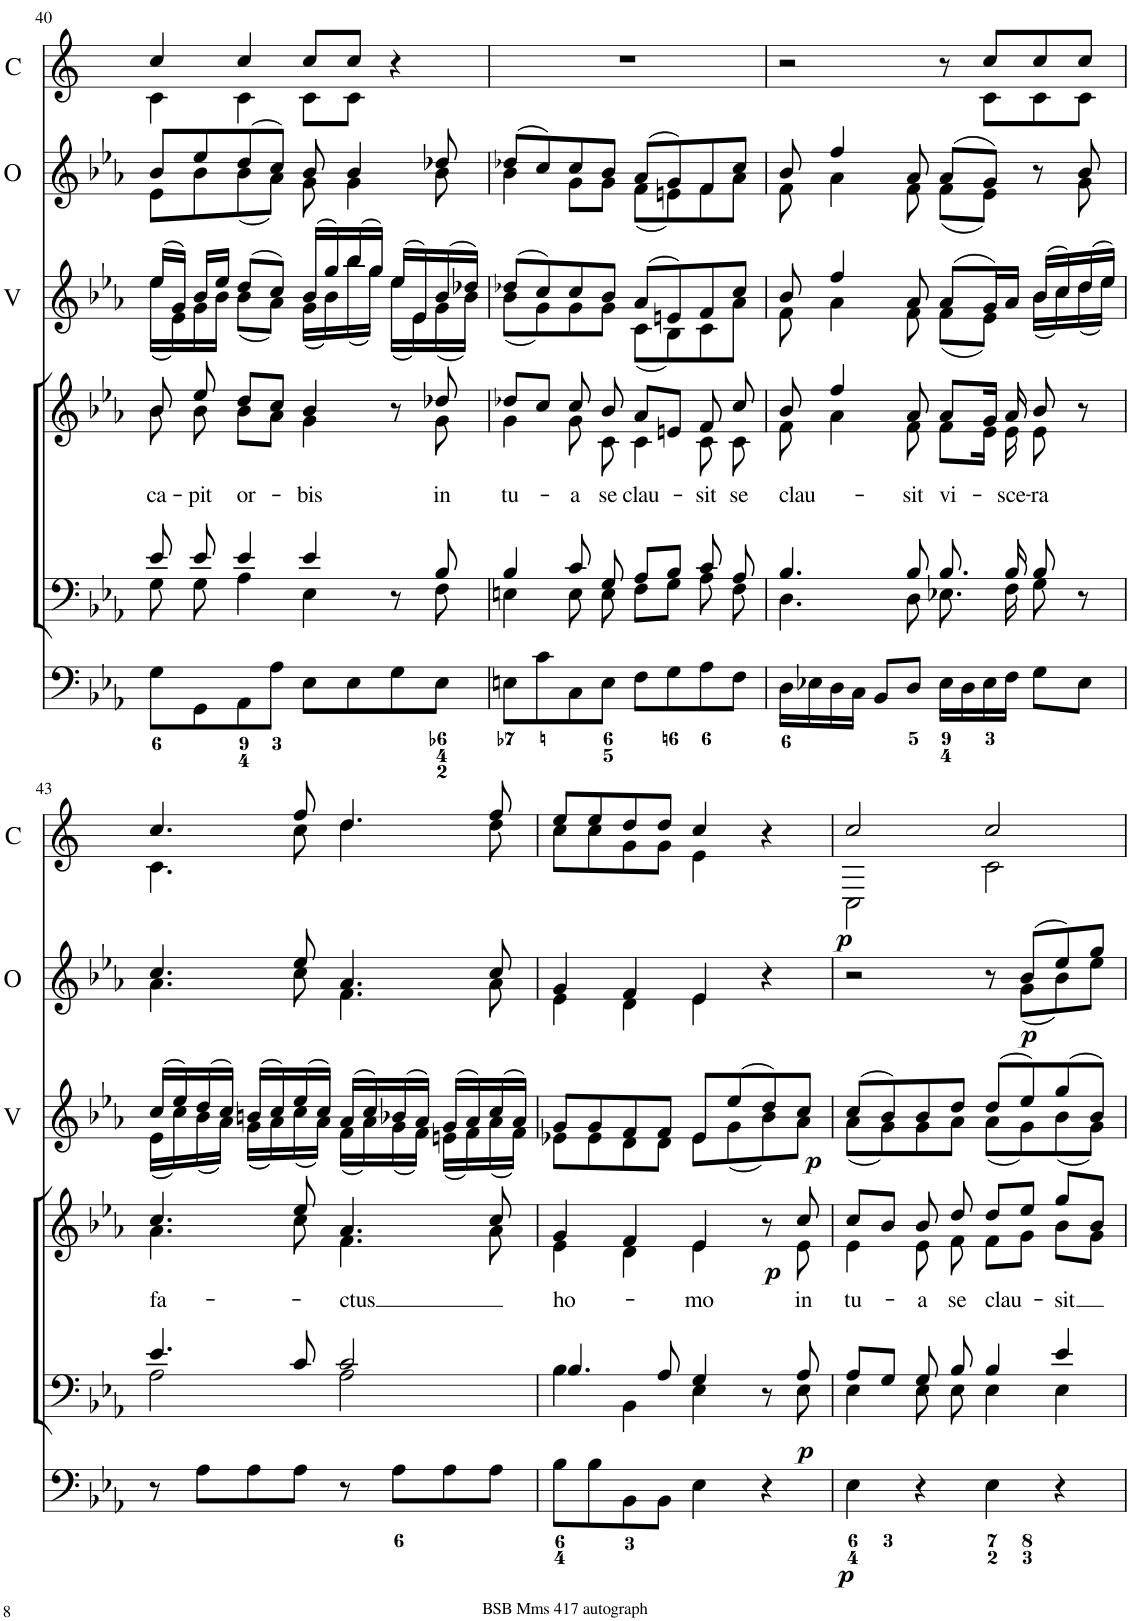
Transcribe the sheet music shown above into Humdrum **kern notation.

**kern	**dynam	**kern	**dynam	**kern	**text	**dynam	**kern	**dynam	**kern	**dynam	**kern	**dynam	**kern	**dynam	**kern	**dynam
*part8	*part8	*part7	*part7	*part6	*part6	*part6	*part5	*part5	*part4	*part4	*part3	*part3	*part2	*part2	*part1	*part1
*staff8	*staff8	*staff7	*staff7	*staff6	*staff6	*staff6	*staff5	*staff5	*staff4	*staff4	*staff3	*staff3	*staff2	*staff2	*staff1	*staff1
*I"Organ	*	*I"Voice	*	*I"Voice	*	*	*I"Violin	*	*I"Violin	*	*I"2 Violini	*	*I"2 Oboi	*	*I"2 Corni in Eb	*
*	*	*	*	*	*	*	*I'Vln.	*	*I'Vln.	*	*I'V	*	*I'O	*	*I'C	*
!!LO:PB:g=z
*clefF4	*	*clefF4	*	*clefG2	*	*	*clefG2	*	*clefG2	*	*clefG2	*	*clefG2	*	*clefG2	*
*	*	*	*	*	*	*	*	*	*	*	*	*	*	*	*Trd5c9	*
*k[b-e-a-]	*	*k[b-e-a-]	*	*k[b-e-a-]	*	*	*k[b-e-a-]	*	*k[b-e-a-]	*	*k[b-e-a-]	*	*k[b-e-a-]	*	*k[]	*
*M4/4	*	*M4/4	*	*M4/4	*	*	*M4/4	*	*M4/4	*	*M4/4	*	*M4/4	*	*M4/4	*
*met(c)	*	*met(c)	*	*met(c)	*	*	*met(c)	*	*met(c)	*	*met(c)	*	*met(c)	*	*met(c)	*
=40	=40	=40	=40	=40	=40	=40	=40	=40	=40	=40	=40	=40	=40	=40	=40	=40
*	*	*^	*	*^	*	*	*	*	*	*	*	*	*	*	*	*
!	!	!	!	!	!	!	!	!	!	!	!LO:TX:a:t=div	!	!	!	!	!	!	!
!	!	!	!	!	!	!	!	!	!LO:TX:a:t=div	!	!	!	!	!	!	!	!	!
!	!	!	!	!	!	!	!LO:LY:b	!	!	!	!	!	!	!	!	!	!	!
*	*	*	*	*	*	*	*	*	*	*	*	*	*^	*	*^	*	*^	*
8G\L	.	8e-/	8G\	.	8b-/	8b-\	ca-	.	(16ee-\LL	.	(16ee-\LL	.	(16ee-/LL	(16ee-\LL	.	8b-/L	8e-\L	.	4cc/	4c\	.
.	.	.	.	.	.	.	.	.	16e-\J)	.	16g\J)	.	16g/JJ)	16e-\)	.	.	.	.	.	.	.
!	!	!	!	!	!	!	!LO:LY:b	!	!	!	!	!	!	!	!	!	!	!	!	!	!
8GG\	.	8e-/	8G\	.	8ee-/	8b-\	-pit	.	16g\L	.	16b-\L	.	16b-/LL	16g\	.	8ee-/	8b-\	.	.	.	.
.	.	.	.	.	.	.	.	.	16b-\JJ	.	16ee-\JJ	.	16ee-/JJ	16b-\JJ	.	.	.	.	.	.	.
!	!	!	!	!	!	!	!LO:LY:b	!	!	!	!	!	!	!	!	!	!	!	!	!	!
8AA-\	.	4e-/	4A-\	.	8dd/L	8b-\L	or-	.	(8b-/L	.	(8dd\L	.	(8dd/L	(8b-\L	.	(8dd/	(8b-\	.	4cc/	4c\	.
8A-\J	.	.	.	.	8cc/J	8a-\J	.	.	8a-/J)	.	8cc\J)	.	8cc/J)	8a-\J)	.	8cc/J)	8a-\J)	.	.	.	.
!	!	!	!	!	!	!	!LO:LY:b	!	!	!	!	!	!	!	!	!	!	!	!	!	!
8E-\L	.	4e-/	4E-\	.	4b-/	4g\	-bis	.	(16g\LL	.	(16b-\LL	.	(16b-/LL	(16g\LL	.	8b-/	8g\	.	8cc/L	8c\L	.
.	.	.	.	.	.	.	.	.	16b-\J)	.	16gg\J)	.	16gg/)	16b-\)	.	.	.	.	.	.	.
8E-\	.	.	.	.	.	.	.	.	(16bb-\L	.	(16bb-\L	.	(16bb-/	(16bb-\	.	4b-/	4g\	.	8cc/J	8c\J	.
.	.	.	.	.	.	.	.	.	16gg\JJ)	.	16gg\JJ)	.	16gg/JJ)	16gg\JJ)	.	.	.	.	.	.	.
8G\	.	8r	8ryy	.	8r	8ryy	.	.	(16ee-\LL	.	(16ee-\LL	.	(16ee-/LL	(16ee-\LL	.	.	.	.	4r	4ryy	.
.	.	.	.	.	.	.	.	.	16e-\J)	.	16e-\J)	.	16e-/)	16e-\)	.	.	.	.	.	.	.
!	!	!	!	!	!	!	!LO:LY:b	!	!	!	!	!	!	!	!	!	!	!	!	!	!
8E-\J	.	8B-/	8F\	.	8dd-X/	8g\	in	.	(16g\L	.	(16b-\L	.	(16b-/	(16g\	.	8dd-X/	8b-\	.	.	.	.
.	.	.	.	.	.	.	.	.	16b-\JJ)	.	16dd-X\JJ)	.	16dd-X/JJ)	16b-\JJ)	.	.	.	.	.	.	.
*	*	*	*	*	*	*	*	*	*	*	*	*	*	*	*	*	*	*	*v	*v	*
=41	=41	=41	=41	=41	=41	=41	=41	=41	=41	=41	=41	=41	=41	=41	=41	=41	=41	=41	=41	=41
!	!	!	!	!	!	!	!LO:LY:b	!	!	!	!	!	!	!	!	!	!	!	!	!
8En\L	.	4B-/	4En\	.	8dd-X/L	4g\	tu-	.	(8b-/L	.	(8dd-X\L	.	(8dd-X/L	(8b-\L	.	(8dd-X/L	4b-\	.	1r	.
8c\	.	.	.	.	8cc/J	.	.	.	8g/J)	.	8cc\J)	.	8cc/)	8g\)	.	8cc/)	.	.	.	.
!	!	!	!	!	!	!	!LO:LY:b	!	!	!	!	!	!	!	!	!	!	!	!	!
8C\	.	8c/	8E\	.	8cc/	8g\	-a	.	8g/L	.	8cc\L	.	8cc/	8g\	.	8cc/	8g\L	.	.	.
!	!	!	!	!	!	!	!LO:LY:b	!	!	!	!	!	!	!	!	!	!	!	!	!
8E\J	.	8G/	8E\	.	8b-/	8c\	se	.	8g/J	.	8b-\J	.	8b-/J	8g\J	.	8b-/J	8g\J	.	.	.
!	!	!	!	!	!	!	!LO:LY:b	!	!	!	!	!	!	!	!	!	!	!	!	!
8F\L	.	8A-/L	8F\L	.	8a-/L	4c\	clau-	.	(8c/L	.	(8a-/L	.	(8a-/L	(8c\L	.	(8a-/L	(8f\L	.	.	.
8G\	.	8B-/J	8G\J	.	8en/J	.	.	.	8B-/J)	.	8en/J)	.	8en/)	8B-\)	.	8g/)	8en\)	.	.	.
!	!	!	!	!	!	!	!LO:LY:b	!	!	!	!	!	!	!	!	!	!	!	!	!
8A-\	.	8c/	8A-\	.	8f/	8c\	-sit	.	8c/L	.	8f/L	.	8f/	8c\	.	8f/	8f\	.	.	.
!	!	!	!	!	!	!	!LO:LY:b	!	!	!	!	!	!	!	!	!	!	!	!	!
8F\J	.	8A-/	8F\	.	8cc/	8c\	se	.	8a-/J	.	8cc/J	.	8cc/J	8a-\J	.	8cc/J	8a-\J	.	.	.
=42	=42	=42	=42	=42	=42	=42	=42	=42	=42	=42	=42	=42	=42	=42	=42	=42	=42	=42	=42	=42
!	!	!	!	!	!	!	!LO:LY:b	!	!	!	!	!	!	!	!	!	!	!	!	!
*	*	*	*	*	*	*	*	*	*	*	*	*	*	*	*	*	*	*	*^	*
16D\LL	.	4.B-/	4.D\	.	8b-/	8f\	clau-	.	8f	.	8b-	.	8b-/	8f\	.	8b-/	8f\	.	2r	8ryy	.
16E-X\	.	.	.	.	.	.	.	.	.	.	.	.	.	.	.	.	.	.	.	.	.
*	*	*	*	*	*	*	*	*	*	*	*	*	*	*	*	*	*	*	*v	*v	*
16D\	.	.	.	.	4ff/	4a-\	.	.	4a-	.	4ff	.	4ff/	4a-\	.	4ff/	4a-\	.	.	.
16C\JJ	.	.	.	.	.	.	.	.	.	.	.	.	.	.	.	.	.	.	.	.
8BB-/L	.	.	.	.	.	.	.	.	.	.	.	.	.	.	.	.	.	.	.	.
!	!	!	!	!	!	!	!LO:LY:b	!	!	!	!	!	!	!	!	!	!	!	!	!
8D/J	.	8B-/	8D\	.	8a-/	8f\	-sit	.	8f	.	8a-	.	8a-/	8f\	.	8a-/	8f\	.	.	.
!	!	!	!	!	!	!	!LO:LY:b	!	!	!	!	!	!	!	!	!	!	!	!	!
16E-\LL	.	8.B-/	8.E-X\	.	8a-/L	8f\L	vi-	.	(8f/L	.	(8a-/L	.	(8a-/L	(8f\L	.	(8a-/L	(8f\L	.	8r	.
16D\	.	.	.	.	.	.	.	.	.	.	.	.	.	.	.	.	.	.	.	.
*	*	*	*	*	*	*	*	*	*	*	*	*	*	*	*	*	*	*	*^	*
16E-\	.	.	.	.	16g/Jk	16e-\Jk	.	.	8e-/J)	.	16g/L)	.	16g/L)	8e-\J)	.	8g/J)	8e-\J)	.	8cc/L	8c\L	.
!	!	!	!	!	!	!	!LO:LY:b	!	!	!	!	!	!	!	!	!	!	!	!	!	!
16F\JJ	.	16B-/	16F\	.	16a-/	16e-\	-sce-	.	.	.	16a-/JJ	.	16a-/JJ	.	.	.	.	.	.	.	.
!	!	!	!	!	!	!	!LO:LY:b	!	!	!	!	!	!	!	!	!	!	!	!	!	!
8G\L	.	8B-/	8G\	.	8b-/	8e-\	-ra	.	(16b-\LL	.	(16b-\LL	.	(16b-/LL	(16b-\LL	.	8r	8ryy	.	8cc/	8c\	.
.	.	.	.	.	.	.	.	.	16cc\J)	.	16cc\J)	.	16cc/)	16cc\)	.	.	.	.	.	.	.
8E-\J	.	8r	8ryy	.	8r	8ryy	.	.	(16dd\L	.	(16dd\L	.	(16dd/	(16dd\	.	8b-/	8g\	.	8cc/J	8c\J	.
.	.	.	.	.	.	.	.	.	16ee-\JJ)	.	16ee-\JJ)	.	16ee-/JJ)	16ee-\JJ)	.	.	.	.	.	.	.
!!LO:LB:g=z	!!
=43	=43	=43	=43	=43	=43	=43	=43	=43	=43	=43	=43	=43	=43	=43	=43	=43	=43	=43	=43	=43	=43
!	!	!	!	!	!	!	!LO:LY:b	!	!	!	!	!	!	!	!	!	!	!	!	!	!
8r	.	4.e-/	2A-\	.	4.cc/	4.a-\	fa-	.	(16e-/LL	.	(16cc\LL	.	(16cc/LL	(16e-\LL	.	4.cc/	4.a-\	.	4.cc/	4.c\	.
.	.	.	.	.	.	.	.	.	16cc/J)	.	16ee-\J)	.	16ee-/)	16cc\)	.	.	.	.	.	.	.
8A-\L	.	.	.	.	.	.	.	.	(16b-/L	.	(16dd\L	.	(16dd/	(16b-\	.	.	.	.	.	.	.
.	.	.	.	.	.	.	.	.	16a-/JJ)	.	16cc\JJ)	.	16cc/JJ)	16a-\JJ)	.	.	.	.	.	.	.
8A-\	.	.	.	.	.	.	.	.	(16g/LL	.	(16bn\LL	.	(16bn/LL	(16g\LL	.	.	.	.	.	.	.
.	.	.	.	.	.	.	.	.	16a-/J)	.	16cc\J)	.	16cc/)	16a-\)	.	.	.	.	.	.	.
8A-\J	.	8c/	.	.	8ee-/	8cc\	.	.	(16cc/L	.	(16ee-\L	.	(16ee-/	(16cc\	.	8ee-/	8cc\	.	8ff/	8cc\	.
.	.	.	.	.	.	.	.	.	16a-/JJ)	.	16cc\JJ)	.	16cc/JJ)	16a-\JJ)	.	.	.	.	.	.	.
!	!	!	!	!	!	!	!LO:LY:b	!	!	!	!	!	!	!	!	!	!	!	!	!	!
8r	.	2c/	2A-\	.	4.a-/	4.f\	-ctus	.	(16f/LL	.	(16a-/LL	.	(16a-/LL	(16f\LL	.	4.a-/	4.f\	.	4.dd/	4.dd\	.
.	.	.	.	.	.	.	.	.	16a-/J)	.	16cc/J)	.	16cc/)	16a-\)	.	.	.	.	.	.	.
8A-\L	.	.	.	.	.	.	.	.	(16g/L	.	(16b-X/L	.	(16b-X/	(16g\	.	.	.	.	.	.	.
.	.	.	.	.	.	.	.	.	16f/JJ)	.	16a-/JJ)	.	16a-/JJ)	16f\JJ)	.	.	.	.	.	.	.
8A-\	.	.	.	.	.	.	.	.	(16en/LL	.	(16g/LL	.	(16g/LL	(16en\LL	.	.	.	.	.	.	.
.	.	.	.	.	.	.	.	.	16f/J)	.	16a-/J)	.	16a-/)	16f\)	.	.	.	.	.	.	.
8A-\J	.	.	.	.	8cc/	8a-\	.	.	(16a-/L	.	(16cc/L	.	(16cc/	(16a-\	.	8cc/	8a-\	.	8ff/	8dd\	.
.	.	.	.	.	.	.	.	.	16f/JJ)	.	16a-/JJ)	.	16a-/JJ)	16f\JJ)	.	.	.	.	.	.	.
=44	=44	=44	=44	=44	=44	=44	=44	=44	=44	=44	=44	=44	=44	=44	=44	=44	=44	=44	=44	=44	=44
!	!	!	!	!	!	!	!LO:LY:b	!	!	!	!	!	!	!	!	!	!	!	!	!	!
8B-\L	.	4.B-/	4B-\	.	4g/	4e-\	ho-	.	8e-X/L	.	8g/L	.	8g/L	8e-X\L	.	4g/	4e-\	.	8ee/L	8cc\L	.
8B-\	.	.	.	.	.	.	.	.	8e-/J	.	8g/J	.	8g/	8e-\	.	.	.	.	8ee/	8cc\	.
8BB-\	.	.	4BB-\	.	4f/	4d\	.	.	8d/L	.	8f/L	.	8f/	8d\	.	4f/	4d\	.	8dd/	8g\	.
8BB-\J	.	8A-/	.	.	.	.	.	.	8d/J	.	8f/J	.	8f/J	8d\J	.	.	.	.	8dd/J	8g\J	.
!	!	!	!	!	!	!	!LO:LY:b	!	!	!	!	!	!	!	!	!	!	!	!	!	!
4E-\	.	4G/	4E-\	.	4e-/	4e-\	-mo	.	8e-/L	.	8e-/L	.	8e-/L	8e-\L	.	4e-/	4e-\	.	4cc/	4e\	.
.	.	.	.	.	.	.	.	.	(8g/J	.	(8ee-/J	.	(8ee-/	(8g\	.	.	.	.	.	.	.
!	!	!	!	!	!	!	!	!LO:DY:b	!	!	!	!	!	!	!	!	!	!	!	!	!
4r	.	8r	8ryy	.	8r	8ryy	.	p	8b-/L)	.	8dd\L)	.	8dd/)	8b-\)	.	4r	4ryy	.	4r	4ryy	.
!	!	!	!	!LO:DY:b	!	!	!LO:LY:b	!	!	!LO:DY:b	!	!LO:DY:b	!	!	!LO:DY:b	!	!	!	!	!	!
.	.	8A-/	8E-\	p	8cc/	8e-\	in	.	8a-/J	p	8cc\J	p	8cc/J	8a-\J	p	.	.	.	.	.	.
=45	=45	=45	=45	=45	=45	=45	=45	=45	=45	=45	=45	=45	=45	=45	=45	=45	=45	=45	=45	=45	=45
!	!LO:DY:b	!	!	!	!	!	!LO:LY:b	!	!	!	!	!	!	!	!	!	!	!	!	!	!LO:DY:b
4E-\	p	8A-/L	4E-\	.	8cc/L	4e-\	tu-	.	(8a-/L	.	(8cc\L	.	(8cc/L	(8a-\L	.	2r	8ryy	.	2cc/	2C\	p
*	*	*	*	*	*	*	*	*	*	*	*	*	*	*	*	*v	*v	*	*	*	*
.	.	8G/J	.	.	8b-/J	.	.	.	8g/J)	.	8b-\J)	.	8b-/)	8g\)	.	.	.	.	.	.
!	!	!	!	!	!	!	!LO:LY:b	!	!	!	!	!	!	!	!	!	!	!	!	!
4r	.	8G/	8E-\	.	8b-/	8e-\	-a	.	8g/L	.	8b-\L	.	8b-/	8g\	.	.	.	.	.	.
!	!	!	!	!	!	!	!LO:LY:b	!	!	!	!	!	!	!	!	!	!	!	!	!
.	.	8B-/	8E-\	.	8dd/	8f\	se	.	8a-/J	.	8dd\J	.	8dd/J	8a-\J	.	.	.	.	.	.
!	!	!	!	!	!	!	!LO:LY:b	!	!	!	!	!	!	!	!	!	!	!	!	!
4E-\	.	4B-/	4E-\	.	8dd/L	8f\L	clau-	.	(8a-/L	.	(8dd\L	.	(8dd/L	(8a-\L	.	8r	.	2cc/	2c\	.
*	*	*	*	*	*	*	*	*	*	*	*	*	*	*	*	*^	*	*	*	*
!	!	!	!	!	!	!	!	!	!	!	!	!	!	!	!	!	!	!LO:DY:b	!	!	!
.	.	.	.	.	8ee-/J	8g\J	.	.	8g/J)	.	8ee-\J)	.	8ee-/)	8g\)	.	(8b-/L	(8g\L	p	.	.	.
!	!	!	!	!	!	!	!LO:LY:b	!	!	!	!	!	!	!	!	!	!	!	!	!	!
4r	.	4e-/	4E-\	.	8gg/L	8b-\L	-sit	.	(8b-/L	.	(8gg\L	.	(8gg/	(8b-\	.	8ee-/)	8b-\)	.	.	.	.
.	.	.	.	.	8b-/J	8g\J	.	.	8g/J)	.	8b-\J)	.	8b-/J)	8g\J)	.	8gg/J	8ee-\J	.	.	.	.
*	*	*v	*v	*	*	*	*	*	*	*	*	*	*v	*v	*	*v	*v	*	*v	*v	*
*	*	*	*	*v	*v	*	*	*	*	*	*	*	*	*	*	*	*
=	=	=	=	=	=	=	=	=	=	=	=	=	=	=	=	=
*-	*-	*-	*-	*-	*-	*-	*-	*-	*-	*-	*-	*-	*-	*-	*-	*-
